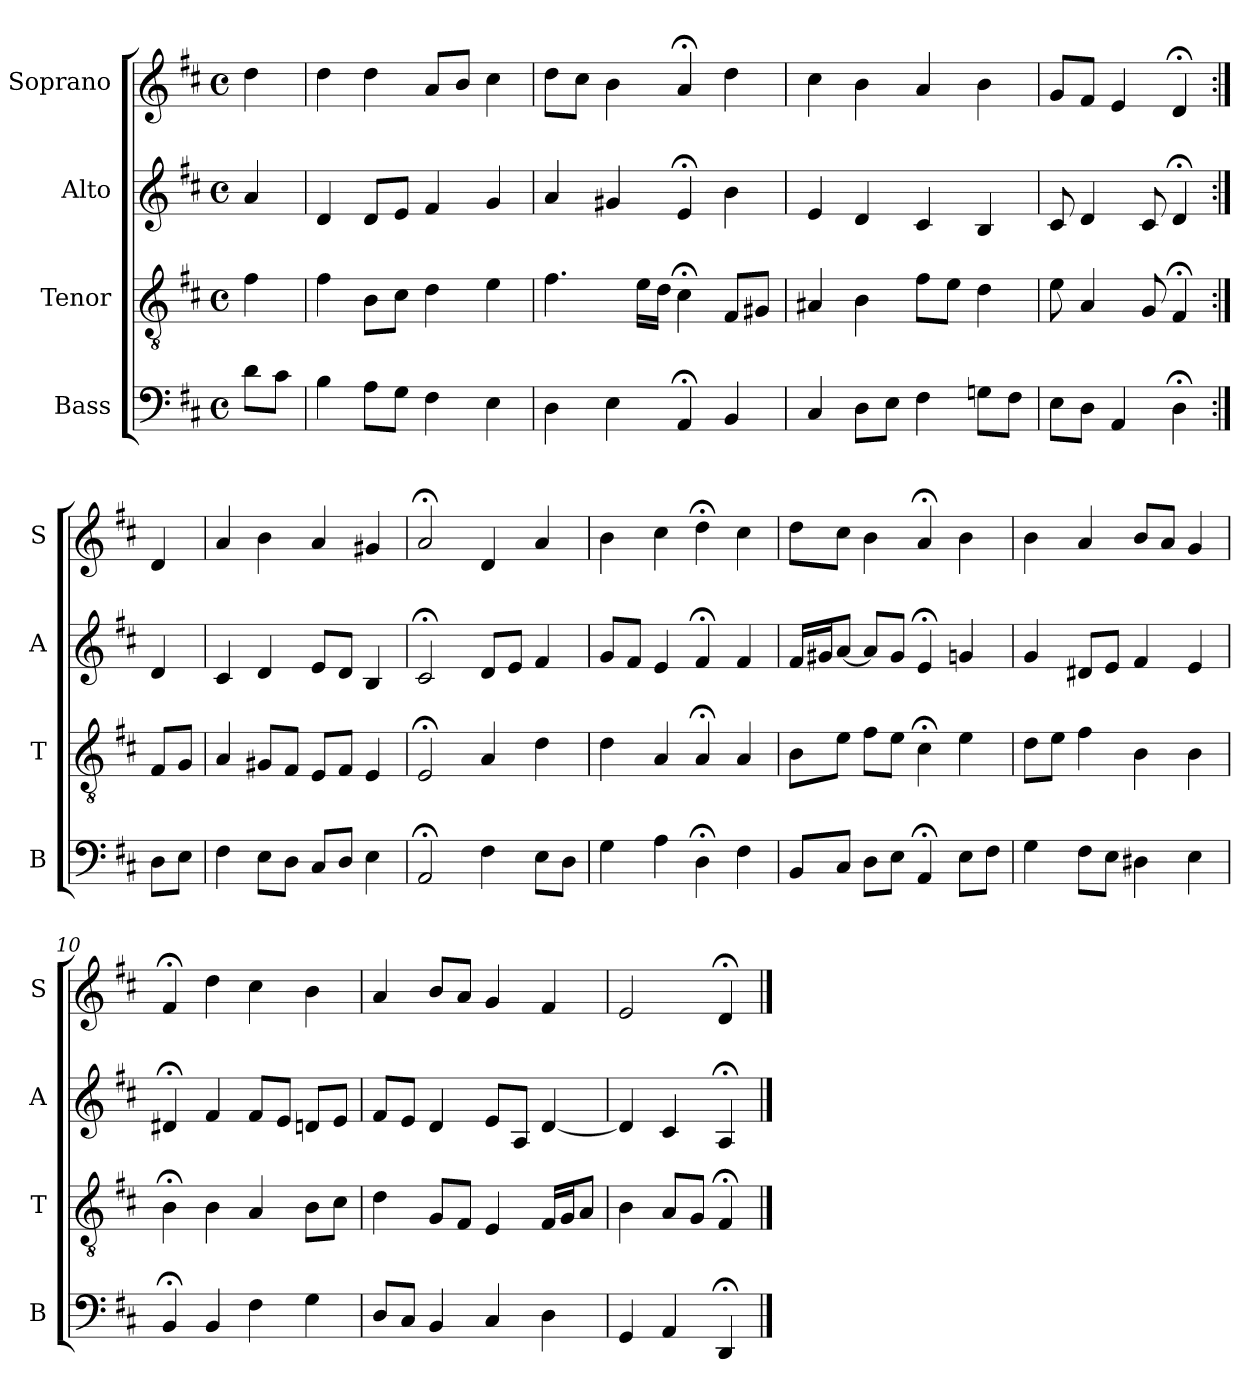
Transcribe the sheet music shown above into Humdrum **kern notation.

**kern	**kern	**kern	**kern
*part4	*part3	*part2	*part1
*staff4	*staff3	*staff2	*staff1
*I"Bass	*I"Tenor	*I"Alto	*I"Soprano
*I'B	*I'T	*I'A	*I'S
*clefF4	*clefGv2	*clefG2	*clefG2
*k[f#c#]	*k[f#c#]	*k[f#c#]	*k[f#c#]
*D:	*D:	*D:	*D:
*M4/4	*M4/4	*M4/4	*M4/4
*met(c)	*met(c)	*met(c)	*met(c)
*MM100	*MM100	*MM100	*MM100
=	=	=	=
8dL	4f#	4a	4dd
8c#J	.	.	.
=1	=1	=1	=1
4B	4f#	4d	4dd
8AL	8BL	8dL	4dd
8GJ	8c#J	8eJ	.
4F#	4d	4f#	8aL
.	.	.	8bJ
4E	4e	4g	4cc#
=2	=2	=2	=2
4D	4.f#	4a	8ddL
.	.	.	8cc#J
4E	.	4g#X	4b
.	16eLL	.	.
.	16dJJ	.	.
4AA;<	4c#;<	4e;<	4a;<
4BB	8F#L	4b	4dd
.	8G#XJ	.	.
=3	=3	=3	=3
4C#	4A#X	4e	4cc#
8DL	4B	4d	4b
8EJ	.	.	.
4F#	8f#L	4c#	4a
.	8eJ	.	.
8GnL	4d	4B	4b
8F#J	.	.	.
=4	=4	=4	=4
8EL	8e	8c#	8gL
8DJ	4A	4d	8f#J
4AA	.	.	4e
.	8G	8c#	.
4D;<	4F#;<	4d;<	4d;<
=:|!	=:|!	=:|!	=:|!
8DL	8F#L	4d	4d
8EJ	8GJ	.	.
=5	=5	=5	=5
4F#	4A	4c#	4a
8EL	8G#XL	4d	4b
8DJ	8F#J	.	.
8C#L	8EL	8eL	4a
8DJ	8F#J	8dJ	.
4E	4E	4B	4g#X
=6	=6	=6	=6
2AA;<	2E;<	2c#;<	2a;<
4F#	4A	8dL	4d
.	.	8eJ	.
8EL	4d	4f#	4a
8DJ	.	.	.
=7	=7	=7	=7
4G	4d	8gL	4b
.	.	8f#J	.
4A	4A	4e	4cc#
4D;<	4A;<	4f#;<	4dd;<
4F#	4A	4f#	4cc#
=8	=8	=8	=8
8BBL	8BL	16f#LL	8ddL
.	.	16g#XJ	.
8C#J	8eJ	[8aJ	8cc#J
8DL	8f#L	8aL]	4b
8EJ	8eJ	8g#J	.
4AA;<	4c#;<	4e;<	4a;<
8EL	4e	4gn	4b
8F#J	.	.	.
=9	=9	=9	=9
4G	8dL	4g	4b
.	8eJ	.	.
8F#L	4f#	8d#XL	4a
8EJ	.	8eJ	.
4D#X	4B	4f#	8bL
.	.	.	8aJ
4E	4B	4e	4g
=10	=10	=10	=10
4BB;<	4B;<	4d#X;<	4f#;<
4BB	4B	4f#	4dd
4F#	4A	8f#L	4cc#
.	.	8eJ	.
4G	8BL	8dnL	4b
.	8c#J	8eJ	.
=11	=11	=11	=11
8DL	4d	8f#L	4a
8C#J	.	8eJ	.
4BB	8GL	4d	8bL
.	8F#J	.	8aJ
4C#i	4Ei	8eiL	4gi
.	.	8AJ	.
4D	16F#LL	[4d	4f#
.	16GJ	.	.
.	8AJ	.	.
=12	=12	=12	=12
4GG	4B	4d]	2e
4AA	8AL	4c#	.
.	8GJ	.	.
4DD;<	4F#;<	4A;<	4d;<
==	==	==	==
*-	*-	*-	*-
